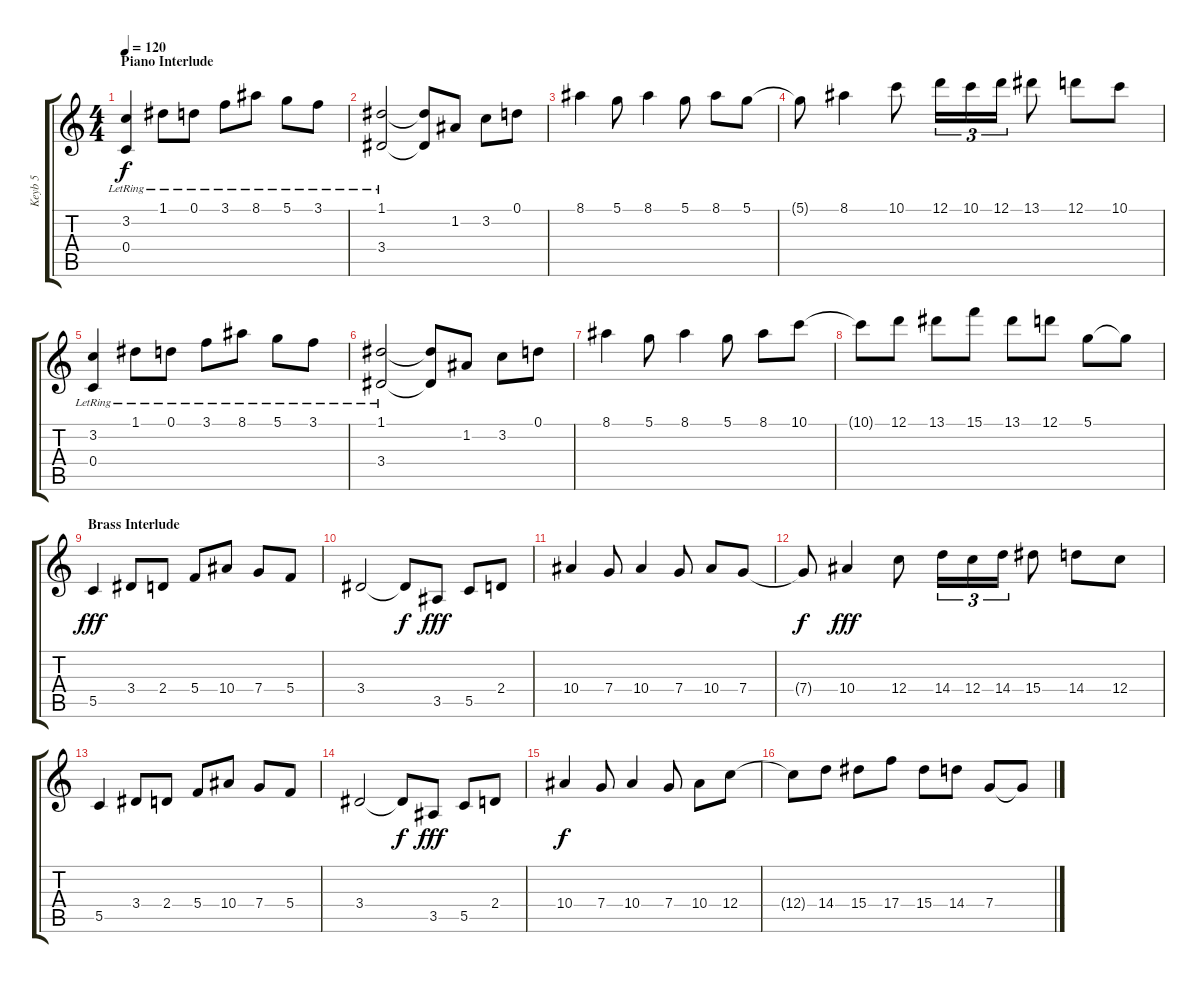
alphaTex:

\track ("Keyb 5" "Keyb 5") {instrument stringensemble1}
\staff {score tabs}
\tuning (D5 A4 F4 C4 G3 C3) {hide}
\ts (4 4)
\section ("" "Piano Interlude")
\tempo 120
\clef g2
\ks c
(3.2{lr} 0.4).4{dy f volume 7 instrument pad4choir} 1.1{lr}.8 0.1{lr}.8 3.1{lr}.8 8.1{lr}.8 5.1{lr}.8 3.1{lr}.8 |
(1.1{lr} 3.4).2 (1.1{t} 3.4{t}).8 1.2.8 3.2.8 0.1.8 |
8.1.4 5.1.8 8.1.4 5.1.8 8.1.8 5.1.8 |
5.1{t}.8 8.1.4 10.1.8 12.1.16{tu (3 2)} 10.1.16{tu (3 2)} 12.1.16{tu (3 2)} 13.1.8 12.1.8 10.1.8 |
(3.2{lr} 0.4).4{volume 6 instrument pad4choir} 1.1{lr}.8 0.1{lr}.8 3.1{lr}.8 8.1{lr}.8 5.1{lr}.8 3.1{lr}.8 |
(1.1{lr} 3.4).2 (1.1{t} 3.4{t}).8 1.2.8 3.2.8 0.1.8 |
8.1.4 5.1.8 8.1.4 5.1.8 8.1.8 10.1.8 |
10.1{t}.8 12.1.8 13.1.8 15.1.8 13.1.8 12.1.8 5.1.8 5.1{t}.8 |
\section ("" "Brass Interlude")
5.5.4{dy fff volume 11 instrument frenchhorn} 3.4.8 2.4.8 5.4.8 10.4.8 7.4.8 5.4.8 |
3.4.2 3.4{t}.8{dy f} 3.5.8{dy fff} 5.5.8 2.4.8 |
10.4.4 7.4.8 10.4.4 7.4.8 10.4.8 7.4.8 |
7.4{t}.8{dy f} 10.4.4{dy fff} 12.4.8 14.4.16{tu (3 2)} 12.4.16{tu (3 2)} 14.4.16{tu (3 2)} 15.4.8 14.4.8 12.4.8 |
5.5.4{volume 11 instrument trombone} 3.4.8 2.4.8 5.4.8 10.4.8 7.4.8 5.4.8 |
3.4.2 3.4{t}.8{dy f} 3.5.8{dy fff} 5.5.8 2.4.8 |
10.4.4{dy f} 7.4.8 10.4.4 7.4.8 10.4.8 12.4.8 |
12.4{t}.8 14.4.8 15.4.8 17.4.8 15.4.8 14.4.8 7.4.8 7.4{t}.8
